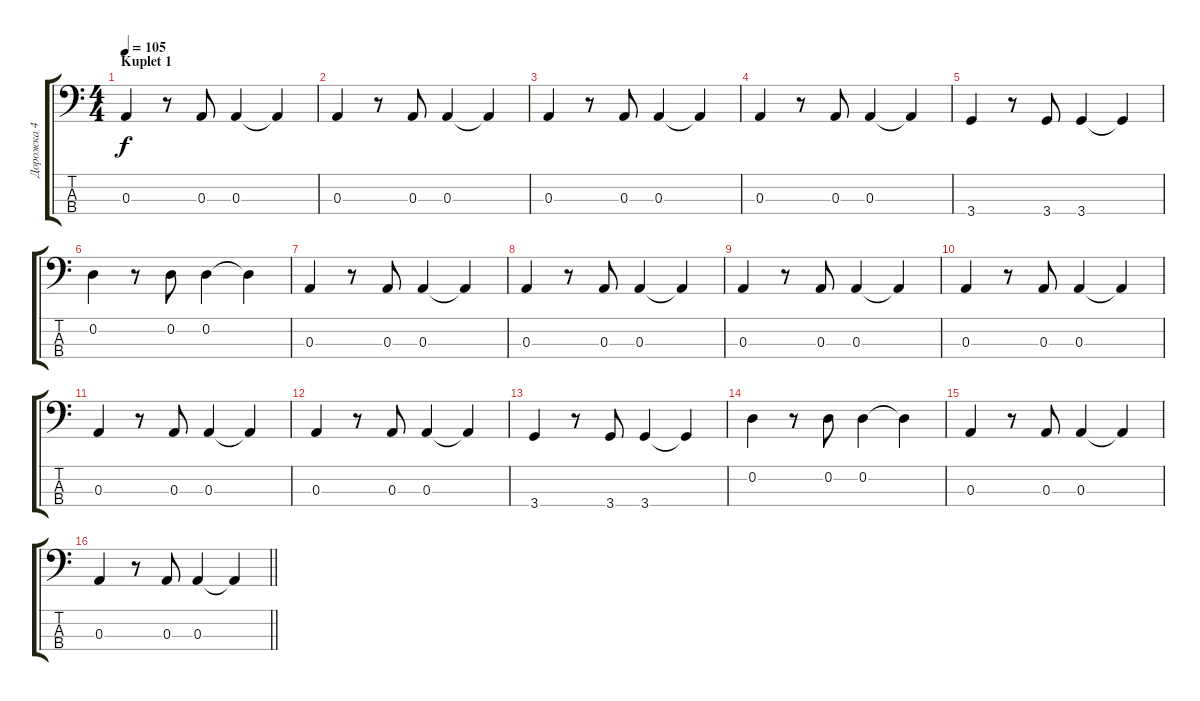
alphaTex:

\track ("Дорожка 4" "Дорожка 4") {instrument electricbassfinger}
\staff {score tabs}
\tuning (G2 D2 A1 E1) {hide}
\ts (4 4)
\section ("" "Kuplet 1")
\tempo 105
\clef f4
\ks c
0.3.4{dy f volume 13} r.8 0.3.8 0.3.4 0.3{t}.4 |
0.3.4 r.8 0.3.8 0.3.4 0.3{t}.4 |
0.3.4 r.8 0.3.8 0.3.4 0.3{t}.4 |
0.3.4 r.8 0.3.8 0.3.4 0.3{t}.4 |
3.4.4 r.8 3.4.8 3.4.4 3.4{t}.4 |
0.2.4 r.8 0.2.8 0.2.4 0.2{t}.4 |
0.3.4 r.8 0.3.8 0.3.4 0.3{t}.4 |
0.3.4 r.8 0.3.8 0.3.4 0.3{t}.4 |
0.3.4 r.8 0.3.8 0.3.4 0.3{t}.4 |
0.3.4 r.8 0.3.8 0.3.4 0.3{t}.4 |
0.3.4 r.8 0.3.8 0.3.4 0.3{t}.4 |
0.3.4 r.8 0.3.8 0.3.4 0.3{t}.4 |
3.4.4 r.8 3.4.8 3.4.4 3.4{t}.4 |
0.2.4 r.8 0.2.8 0.2.4 0.2{t}.4 |
0.3.4 r.8 0.3.8 0.3.4 0.3{t}.4 |
\barLineRight lightlight
0.3.4 r.8 0.3.8 0.3.4 0.3{t}.4
